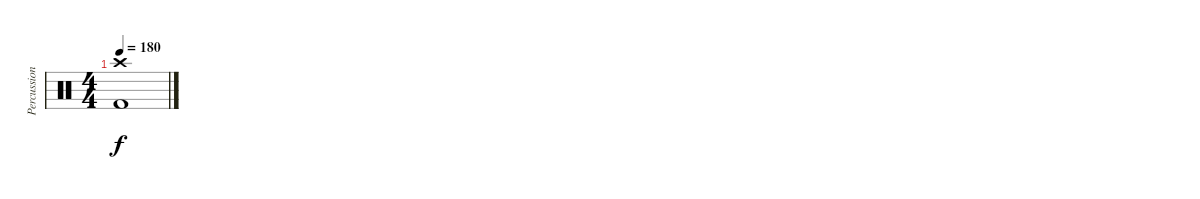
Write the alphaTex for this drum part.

\track ("Percussion" "Percussion") {instrument percussion}
\staff {score}
\articulation defaults
\ts (4 4)
\tempo 180
\clef neutral
\ks c
("Crash high (hit)" "Kick (hit) 2").1{dy f}
